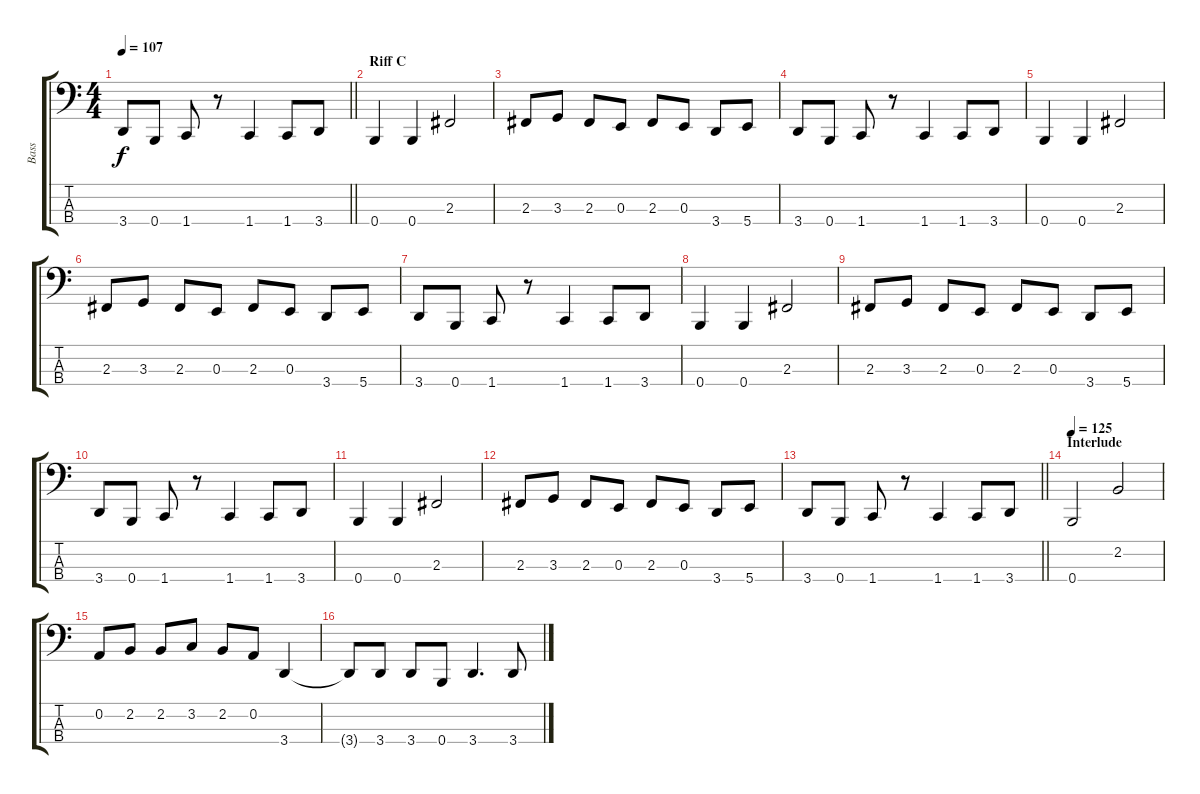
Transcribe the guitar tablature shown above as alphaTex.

\track ("Bass" "Bass") {instrument electricbassfinger}
\staff {score tabs}
\tuning (D2 A1 E1 B0) {hide}
\ts (4 4)
\tempo 107
\clef f4
\barLineRight lightlight
\ks c
3.4.8{dy f} 0.4.8 1.4.8 r.8 1.4.4 1.4.8 3.4.8 |
\section ("" "Riff C")
0.4.4{volume 14} 0.4.4 2.3.2 |
2.3.8 3.3.8 2.3.8 0.3.8 2.3.8 0.3.8 3.4.8 5.4.8 |
3.4.8 0.4.8 1.4.8 r.8 1.4.4 1.4.8 3.4.8 |
0.4.4 0.4.4 2.3.2 |
2.3.8 3.3.8 2.3.8 0.3.8 2.3.8 0.3.8 3.4.8 5.4.8 |
3.4.8 0.4.8 1.4.8 r.8 1.4.4 1.4.8 3.4.8 |
0.4.4 0.4.4 2.3.2 |
2.3.8 3.3.8 2.3.8 0.3.8 2.3.8 0.3.8 3.4.8 5.4.8 |
3.4.8 0.4.8 1.4.8 r.8 1.4.4 1.4.8 3.4.8 |
0.4.4 0.4.4 2.3.2 |
2.3.8 3.3.8 2.3.8 0.3.8 2.3.8 0.3.8 3.4.8 5.4.8 |
\barLineRight lightlight
3.4.8 0.4.8 1.4.8 r.8 1.4.4 1.4.8 3.4.8 |
\section ("" "Interlude")
\tempo 125
0.4.2 2.2.2 |
0.2.8 2.2.8 2.2.8 3.2.8 2.2.8 0.2.8 3.4.4 |
3.4{t}.8 3.4.8 3.4.8 0.4.8 3.4.4{d} 3.4.8
